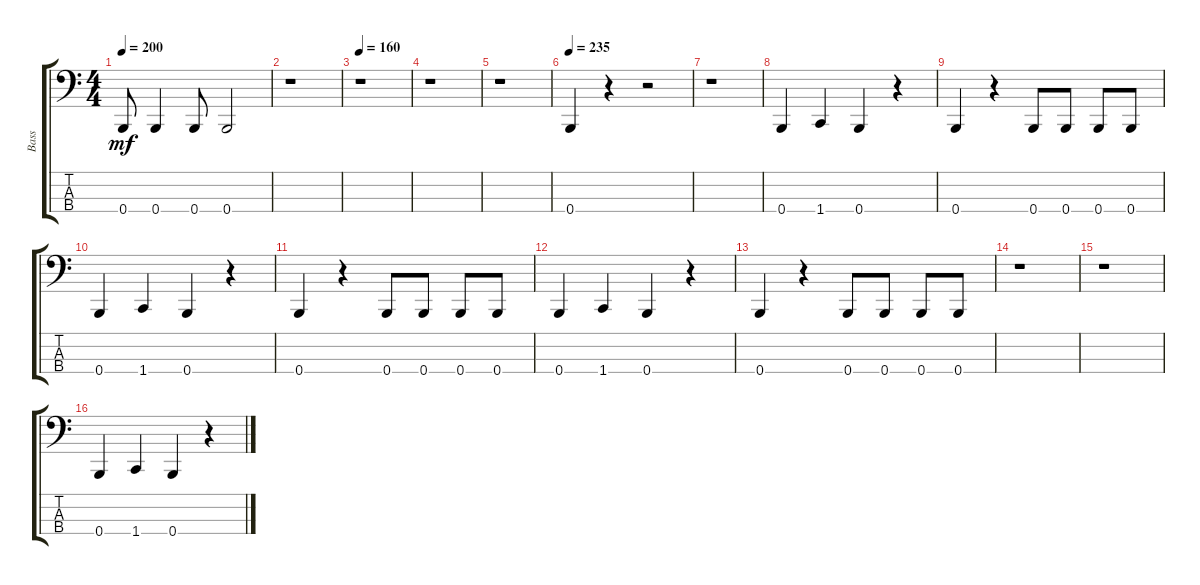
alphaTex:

\track ("Bass" "Bass") {instrument electricbassfinger}
\staff {score tabs}
\tuning (E2 B1 Gb1 B0) {hide}
\ts (4 4)
\tempo 200
\clef f4
\ks c
0.4.8{dy mf} 0.4.4 0.4.8 0.4.2 |
r.1 |
\tempo 160
r.1 |
r.1 |
r.1 |
\tempo 235
0.4.4 r.4 r.2 |
r.1 |
0.4.4 1.4.4 0.4.4 r.4 |
0.4.4 r.4 0.4.8 0.4.8 0.4.8 0.4.8 |
0.4.4 1.4.4 0.4.4 r.4 |
0.4.4 r.4 0.4.8 0.4.8 0.4.8 0.4.8 |
0.4.4 1.4.4 0.4.4 r.4 |
0.4.4 r.4 0.4.8 0.4.8 0.4.8 0.4.8 |
r.1 |
r.1 |
0.4.4 1.4.4 0.4.4 r.4
